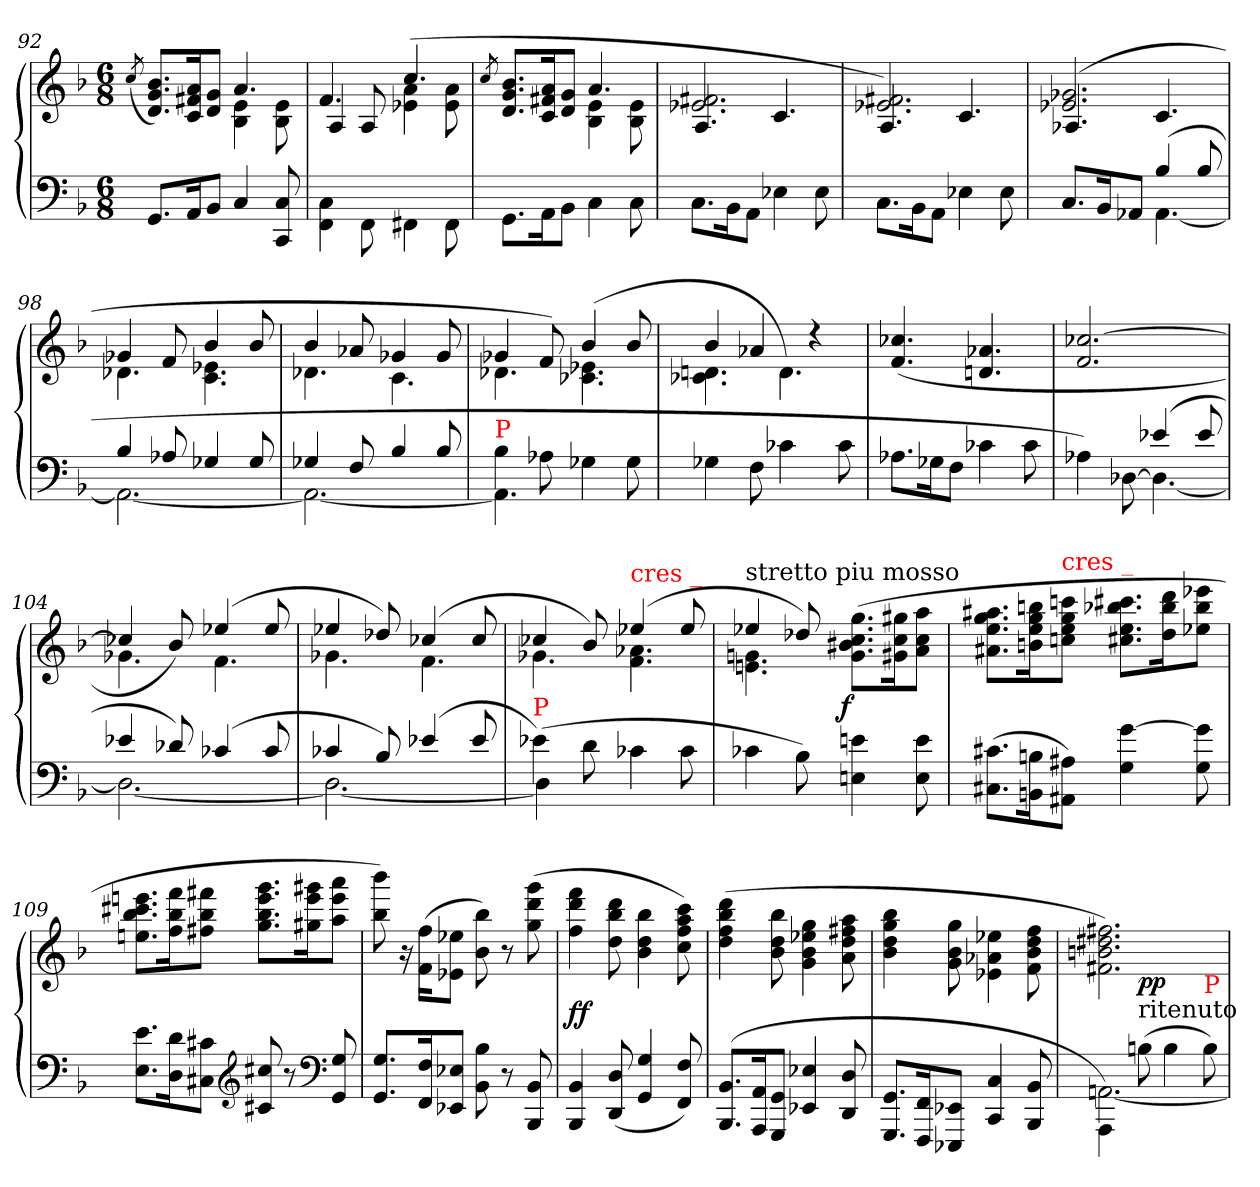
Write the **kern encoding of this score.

**kern	**kern	**dynam
*part1	*part1	*part1
*staff2	*staff1	*staff1/2
*clefF4	*clefG2	*
*k[b-]	*k[b-]	*
*F:	*F:	*
*M6/8	*M6/8	*
=92	=92	=92
.	(<8qcc/	.
*	*^	*
8.GGL	8.b- 8.g 8.dL)	4.ryy	.
16AAk	16a 16f#X 16ck	.	.
8BB-J	8g 8dJ	.	.
4C	4.a	4e 4B-	.
8C 8CC	.	8e 8B-	.
=93	=93	=93	=93
4C\ 4FF\	4.f	4A/	.
8FF\	.	8A/	.
4FF#X\	4.cc	(>4a 4e-X	.
8FF#\	.	8a 8e-	.
=94	=94	=94	=94
.	8qcc/	.	.
8.GG\L	8.b- 8.g 8.dL	4.ryy	.
16AA\k	16a 16f#X 16ck	.	.
8BB-\J	8g 8dJ	.	.
4C\	4.a	4e 4B-	.
8C\	.	8e 8B-	.
=95	=95	=95	=95
8.C\L	2.f#X 2.e-X	4.A/	.
16BB-\k	.	.	.
8AA\J	.	.	.
4E-X\	.	4.c/	.
8E-\	.	.	.
=96	=96	=96	=96
8.C\L	2.f#X 2.e-X)	4.A/	.
16BB-\k	.	.	.
8AA\J	.	.	.
4E-X\	.	4.c/	.
8E-\	.	.	.
=97	=97	=97	=97
*^	*	*	*
4.ryy	8.CL	(>2.g-X 2.e-X	4.A-X/	.
.	16BB-k	.	.	.
.	8AA-XJ	.	.	.
(<4B-	[4.AA-	.	4.c/	.
8B-	.	.	.	.
=98	=98	=98	=98	=98
4B-	2.AA-_	4g-X	4.d-X	.
8A-X	.	8f	.	.
4G-X	.	4b-	4.e-X 4.c	.
8G-	.	8b-	.	.
=99	=99	=99	=99	=99
4G-X	2.AA-_	4b-	4.d-X	.
8F	.	8a-X	.	.
4B-	.	4g-X	4.c	.
8B-	.	8g-	.	.
=100	=100	=100	=100	=100
!LO:TX:a:color=red:t=P	!	!	!	!
4B-\	4.AA-]	4g-X	4.d-X	.
8A-\	.	8f)	.	.
4G-X\	4.ryy	(>4b-	4.e-X 4.c-X	.
8G-\	.	8b-	.	.
*v	*v	*	*	*
=101	=101	=101	=101
4G-X	4b-	4.c-X 4.dn	.
8F	4a-X	.	.
4c-X	.	4.d)	.
.	4r	.	.
8c-	.	.	.
*	*v	*v	*
=102	=102	=102
8.A-XL	(>4.cc-X 4.f	.
16G-Xk	.	.
8FJ	.	.
4c-X	4.a-X 4.dn	.
8c-	.	.
=103	=103	=103
*^	*	*
4.ryy	4A-X)	[2.cc-X 2.f	.
.	[8D-X	.	.
(>4e-X	4.D-_	.	.
8e-	.	.	.
=104	=104	=104	=104
*	*	*^	*
4e-X	2.D-_	4cc-X]	4.g-X	.
8d-X)	.	8b-)	.	.
(>4c-X	.	(>4ee-X	4.f	.
8c-	.	8ee-	.	.
=105	=105	=105	=105	=105
4c-X	2.D-_	4ee-X	4.g-X	.
8B-)	.	8dd-X)	.	.
(>4e-	.	(>4cc-X	4.f	.
8e-	.	8cc-	.	.
=106	=106	=106	=106	=106
!LO:TX:a:color=red:t=P	!	!	!	!
(>4e-X\)	4D-]	4cc-X	4.g-X	.
8d\	8ryy	8b-)	.	.
!	!	!LO:TX:a:color=red:t=cres _	!	!
4c-X\	4.ryy	(>4ee-X	4.a-X 4.f	.
8c-\	.	8ee-	.	.
*v	*v	*	*	*
=107	=107	=107	=107
!	!LO:TX:a:t=stretto piu mosso	!	!
4c-X	4ee-X	4.gn 4.en	.
8B-)	8dd-X)	.	.
!	!	!	!LO:DY:rj
4en 4En	4.ryy	(>8.gg 8.cc 8.b#X 8.gL	f
.	.	16gg#X 16cc 16g#Xk	.
8e 8E	.	8aa 8cc 8aJ	.
*	*v	*v	*
=108	=108	=108
(>8.c#X 8.C#XL	8.aa#X 8.gg 8.ee 8.a#XL	.
16Bn 16BBnk	16bbn 16gg 16ee 16bnk	.
!	!LO:TX:a:color=red:t=cres _	!
8A#X 8AA#XJ)	8cccn 8gg 8ee 8ccnJ	.
[4g 4G	8.ccc#X 8.bb-X 8.ee 8.cc#XL	.
.	16ddd 16bb- 16ddk	.
8g] 8G	8eee-X 8bb- 8ee-XJ	.
=109	=109	=109
8.e 8.EL	8.eeen 8.ccc#X 8.bb- 8.eenL	.
16d 16Dk	16fff 16bb- 16ffk	.
8c#X 8C#XJ	8fff#X 8bb- 8ff#XJ	.
*clefG2	*	*
8cc#X 8c#X	8.ggg 8.eee 8.bb- 8.ggL	.
8r	.	.
.	16ggg#X 16eee 16gg#Xk	.
*clefF4	*	*
8G 8GG	8aaa 8eee 8aaJ	.
=110	=110	=110
8.G 8.GGL	8bbb- 8bb-)	.
.	16r	.
16F 16FFk	(>16ff 16fKL	.
8E-X 8EE-XJ	8ee-X 8e-XJ	.
8B- 8BB-	8bb- 8b-)	.
8r	8r	.
8BB- 8BBB-	(>8ggg 8ddd 8gg	.
=111	=111	=111
4BB- 4BBB-	4fff 4ddd 4ff	ff
(<8D 8DD	8ddd 8bb- 8dd	.
4G 4GG	4bb- 4dd 4b-	.
8F 8FF)	8ccc 8aa 8ff 8cc)	.
=112	=112	=112
(<8.BB- 8.BBB-L	(>4ddd 4bb- 4ff 4dd	.
16AA 16AAAk	.	.
8GG 8GGGJ	8bb- 8dd 8b-	.
4E-X 4EE-X	4gg 4ee-X 4b- 4g	.
8D 8DD	8aa 8ff#X 8dd 8a	.
=113	=113	=113
8.GG 8.GGGL	4bb- 4gg 4dd 4b-	.
16FF 16FFFk	.	.
8EE-X 8EEE-XJ	8gg 8b- 8g	.
4C 4CC	4ee-X\ 4a-X\ 4e-X\	.
8BB- 8BBB-	8ff 8dd 8b- 8f	.
=114	=114	=114
*^	*	*
!	!	!LO:TX:a:color=red:t=P	!
!	!	!	!LO:DY:rj
*	*	*^	*
4AAA\)	[2.AAn	2.ff#X 2.dd#X 2.bn 2.f#X)	4ryy	fz fz
!LO:TX:a:t=ritenuto	!	!	!	!
(>8Bn\	.	.	2ryy	p p
4B\	.	.	.	.
!LO:TX:a:color=red:t=P	!	!	!	!
8B\)	.	.	.	.
*v	*v	*	*	*
*	*v	*v	*
=	=	=
*-	*-	*-
